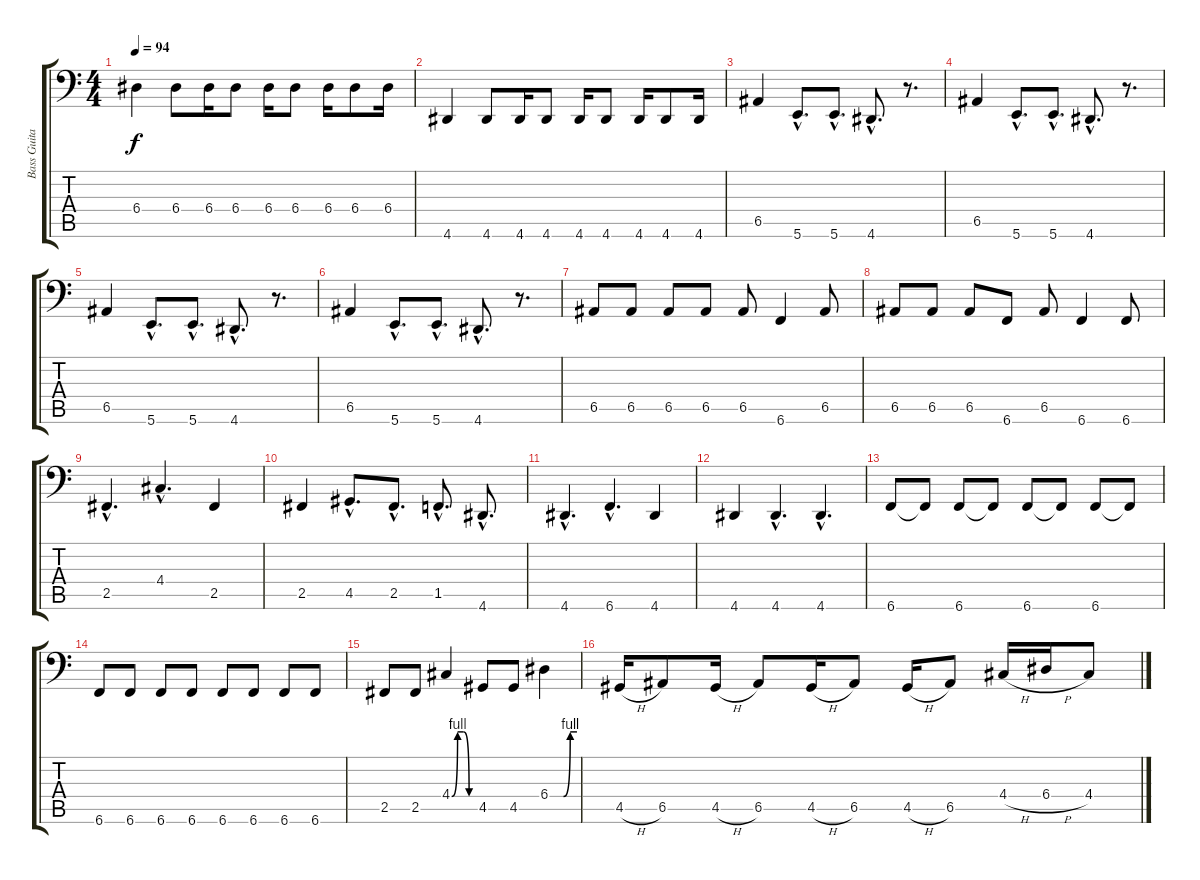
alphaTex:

\track ("Bass Guitar" "Bass Guita") {instrument electricbasspick}
\staff {score tabs}
\tuning (C3 G2 D2 A1 E1 B0) {hide}
\ts (4 4)
\tempo 94
\clef f4
\ks c
6.4.4{dy f} 6.4.8 6.4.16 6.4.8 6.4.16 6.4.8 6.4.16 6.4.8 6.4.16 |
4.6.4 4.6.8 4.6.16 4.6.8 4.6.16 4.6.8 4.6.16 4.6.8 4.6.16 |
6.5.4 5.6{hac}.8{d} 5.6{hac}.8{d} 4.6{hac}.8{d} r.8{d} |
6.5.4 5.6{hac}.8{d} 5.6{hac}.8{d} 4.6{hac}.8{d} r.8{d} |
6.5.4 5.6{hac}.8{d} 5.6{hac}.8{d} 4.6{hac}.8{d} r.8{d} |
6.5.4 5.6{hac}.8{d} 5.6{hac}.8{d} 4.6{hac}.8{d} r.8{d} |
6.5.8 6.5.8 6.5.8 6.5.8 6.5.8 6.6.4 6.5.8 |
6.5.8 6.5.8 6.5.8 6.6.8 6.5.8 6.6.4 6.6.8 |
2.5{hac}.4{d} 4.4{hac}.4{d} 2.5.4 |
2.5.4 4.5{hac}.8{d} 2.5{hac}.8{d} 1.5{hac}.8{d} 4.6{hac}.8{d} |
4.6{hac}.4{d} 6.6{hac}.4{d} 4.6.4 |
4.6.4 4.6{hac}.4{d} 4.6{hac}.4{d} |
6.6.8 6.6{t}.8 6.6.8 6.6{t}.8 6.6.8 6.6{t}.8 6.6.8 6.6{t}.8 |
6.6.8 6.6.8 6.6.8 6.6.8 6.6.8 6.6.8 6.6.8 6.6.8 |
2.5.8 2.5.8 4.4{be (custom 0 0 15 4 30 4 45 0 60 0)}.4 4.5.8 4.5.8 6.4{be (custom 0 0 30 0 45 4 60 4)}.4 |
4.5{h}.16 6.5.8 4.5{h}.16 6.5.8 4.5{h}.16 6.5.8 4.5{h}.16 6.5.8 4.4{h}.16 6.4{h}.16 4.4.8
